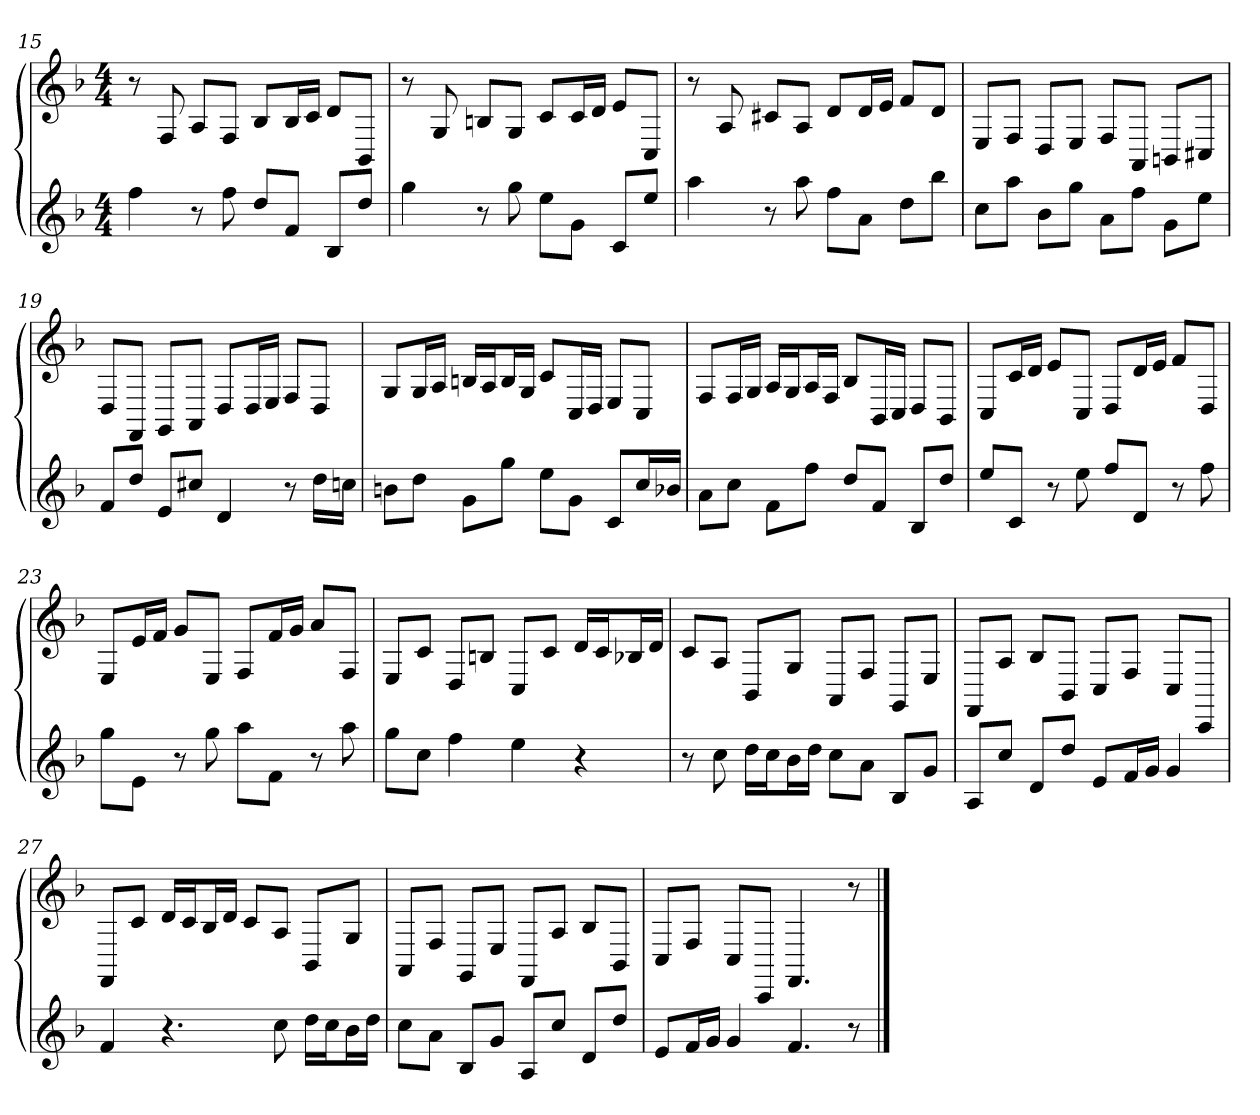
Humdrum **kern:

**kern	**kern
*part1	*part1
*staff2	*staff1
*k[b-]	*k[b-]
*F:	*F:
*M4/4	*M4/4
=15	=15
4ff	8r
.	8F
8r	8AL
8ff	8FJ
8ddL	8B-L
8fJ	16B-L
.	16cJJ
8B-L	8dL
8ddJ	8BB-J
=16	=16
4gg	8r
.	8G
8r	8BnL
8gg	8GJ
8eeL	8cL
8gJ	16cL
.	16dJJ
8cL	8eL
8eeJ	8CJ
=17	=17
4aa	8r
.	8A
8r	8c#XL
8aa	8AJ
8ffL	8dL
8aJ	16dL
.	16eJJ
8ddL	8fL
8bb-J	8dJ
=18	=18
8ccL	8EL
8aaJ	8FJ
8b-L	8DL
8ggJ	8EJ
8aL	8FL
8ffJ	8AAJ
8gL	8BBnL
8eeJ	8C#XJ
=19	=19
8fL	8DL
8ddJ	8FFJ
8eL	8GGL
8cc#XJ	8AAJ
4d	8DL
.	16DL
.	16EJJ
8r	8FL
16ddLL	8DJ
16ccnJJ	.
=20	=20
8bnL	8GL
8ddJ	16GL
.	16AJJ
8gL	16BnLL
.	16AJ
8ggJ	16BL
.	16GJJ
8eeL	8cL
8gJ	16CL
.	16DJJ
8cL	8EL
16ccL	8CJ
16b-XJJ	.
=21	=21
8aL	8FL
8ccJ	16FL
.	16GJJ
8fL	16ALL
.	16GJ
8ffJ	16AL
.	16FJJ
8ddL	8B-L
8fJ	16BB-L
.	16CJJ
8B-L	8DL
8ddJ	8BB-J
=22	=22
8eeL	8CL
8cJ	16cL
.	16dJJ
8r	8eL
8ee	8CJ
8ffL	8DL
8dJ	16dL
.	16eJJ
8r	8fL
8ff	8DJ
=23	=23
8ggL	8EL
8eJ	16eL
.	16fJJ
8r	8gL
8gg	8EJ
8aaL	8FL
8fJ	16fL
.	16gJJ
8r	8aL
8aa	8FJ
=24	=24
8ggL	8EL
8ccJ	8cJ
4ff	8DL
.	8BnJ
4ee	8CL
.	8cJ
4r	16dLL
.	16cJ
.	16B-XL
.	16dJJ
=25	=25
8r	8cL
8cc	8AJ
16ddLL	8BB-L
16ccJ	.
16b-L	8GJ
16ddJJ	.
8ccL	8AAL
8aJ	8FJ
8B-L	8GGL
8gJ	8EJ
=26	=26
8AL	8FFL
8ccJ	8AJ
8dL	8B-L
8ddJ	8BB-J
8eL	8CL
16fL	8FJ
16gJJ	.
4g	8CL
.	8CCJ
=27	=27
4f	8FFL
.	8cJ
4.r	16dLL
.	16cJ
.	16B-L
.	16dJJ
.	8cL
8cc	8AJ
16ddLL	8BB-L
16ccJ	.
16b-L	8GJ
16ddJJ	.
=28	=28
8ccL	8AAL
8aJ	8FJ
8B-L	8GGL
8gJ	8EJ
8AL	8FFL
8ccJ	8AJ
8dL	8B-L
8ddJ	8BB-J
=29	=29
8eL	8CL
16fL	8FJ
16gJJ	.
4g	8CL
.	8CCJ
4.f	4.FF
8r	8r
==	==
*-	*-
